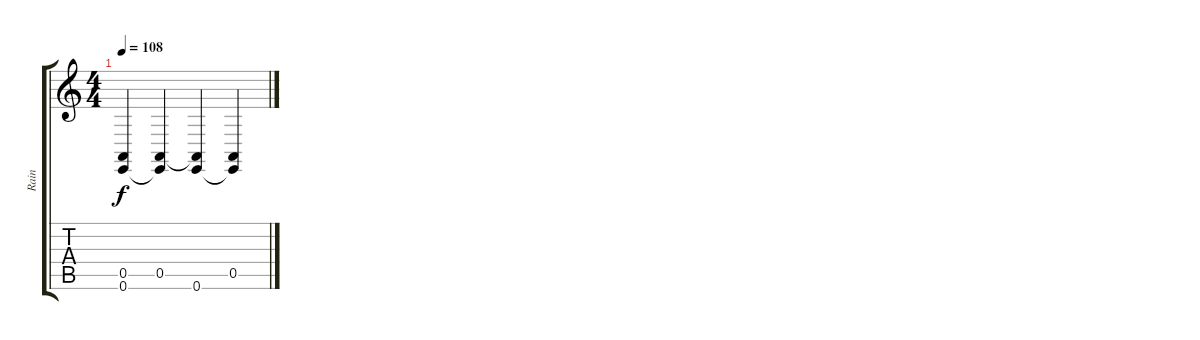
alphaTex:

\track ("Rain" "Rain") {instrument seashore}
\staff {score tabs}
\tuning (E4 B3 G3 D3 A2 E2) {hide}
\ts (4 4)
\tempo 108
\clef g2
\ks c
(0.5{t} 0.6).4{dy f} (0.5 0.6{t}).4 (0.5{t} 0.6).4 (0.5 0.6{t}).4
